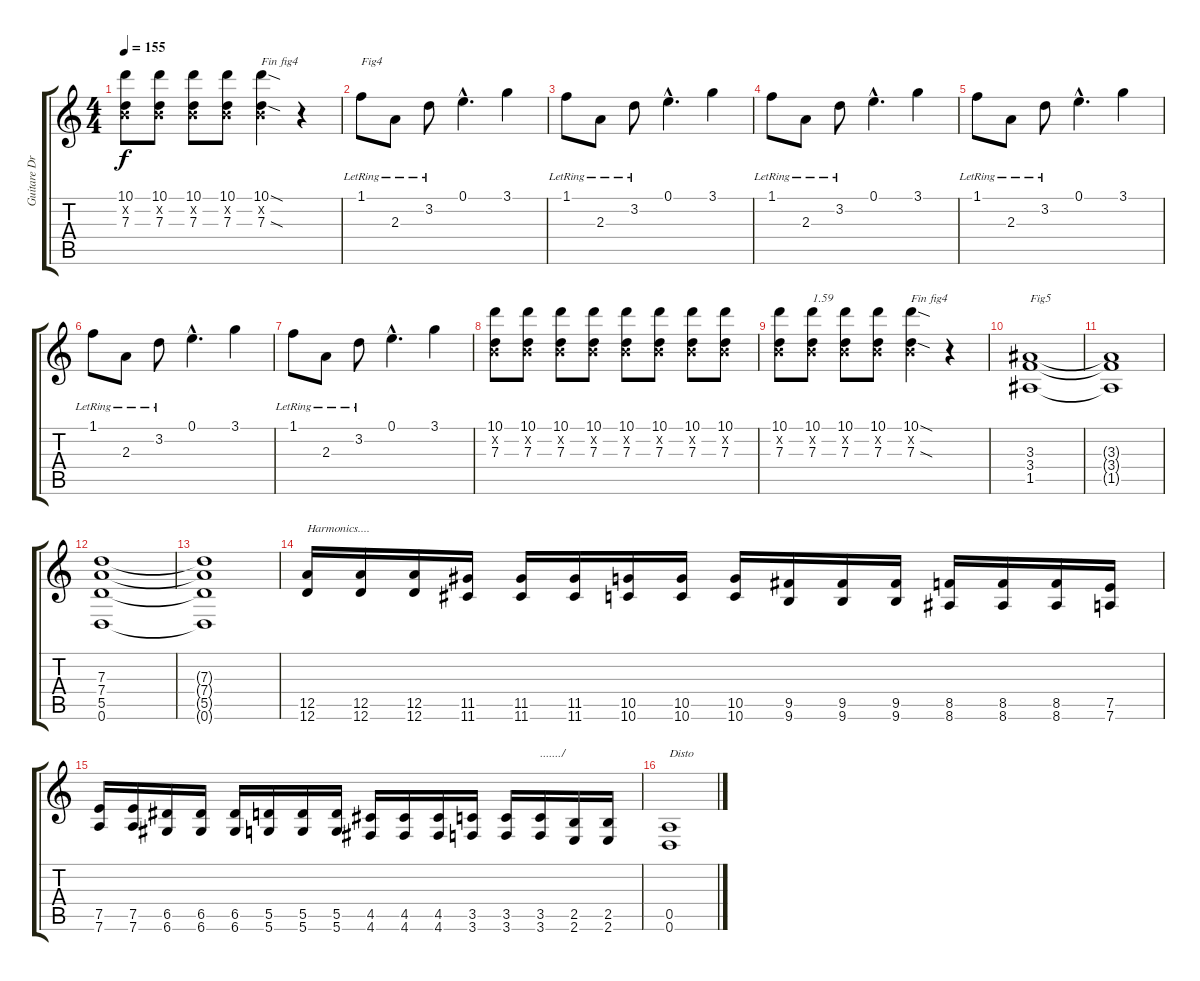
\track ("Guitare Dr-D" "Guitare Dr") {instrument overdrivenguitar}
\staff {score tabs}
\tuning (E4 B3 G3 D3 A2 D2) {hide}
\ts (4 4)
\tempo 155
\clef g2
\ks c
(10.1 0.2{x} 7.3).8{dy f} (10.1 0.2{x} 7.3).8 (10.1 0.2{x} 7.3).8 (10.1 0.2{x} 7.3).8 (10.1{sod} 0.2{x} 7.3{sod}).4{txt "Fin fig4"} r.4 |
1.1{lr}.8{txt "Fig4"} 2.3{lr}.8 3.2{lr}.8 0.1{hac}.4{d} 3.1.4 |
1.1{lr}.8 2.3{lr}.8 3.2{lr}.8 0.1{hac}.4{d} 3.1.4 |
1.1{lr}.8 2.3{lr}.8 3.2{lr}.8 0.1{hac}.4{d} 3.1.4 |
1.1{lr}.8 2.3{lr}.8 3.2{lr}.8 0.1{hac}.4{d} 3.1.4 |
1.1{lr}.8 2.3{lr}.8 3.2{lr}.8 0.1{hac}.4{d} 3.1.4 |
1.1{lr}.8 2.3{lr}.8 3.2{lr}.8 0.1{hac}.4{d} 3.1.4 |
(10.1 0.2{x} 7.3).8 (10.1 0.2{x} 7.3).8 (10.1 0.2{x} 7.3).8 (10.1 0.2{x} 7.3).8 (10.1 0.2{x} 7.3).8 (10.1 0.2{x} 7.3).8 (10.1 0.2{x} 7.3).8 (10.1 0.2{x} 7.3).8 |
(10.1 0.2{x} 7.3).8 (10.1 0.2{x} 7.3).8{txt "1.59"} (10.1 0.2{x} 7.3).8 (10.1 0.2{x} 7.3).8 (10.1{sod} 0.2{x} 7.3{sod}).4{txt "Fin fig4"} r.4 |
(3.3 3.4 1.5).1{txt "Fig5"} |
(3.3{t} 3.4{t} 1.5{t}).1 |
(7.3 7.4 5.5 0.6).1 |
(7.3{t} 7.4{t} 5.5{t} 0.6{t}).1 |
(12.5 12.6).16{txt "Harmonics...." instrument guitarharmonics} (12.5 12.6).16 (12.5 12.6).16 (11.5 11.6).16 (11.5 11.6).16 (11.5 11.6).16 (10.5 10.6).16 (10.5 10.6).16 (10.5 10.6).16 (9.5 9.6).16 (9.5 9.6).16 (9.5 9.6).16 (8.5 8.6).16 (8.5 8.6).16 (8.5 8.6).16 (7.5 7.6).16 |
(7.5 7.6).16 (7.5 7.6).16 (6.5 6.6).16 (6.5 6.6).16 (6.5 6.6).16 (5.5 5.6).16 (5.5 5.6).16 (5.5 5.6).16 (4.5 4.6).16 (4.5 4.6).16 (4.5 4.6).16 (3.5 3.6).16 (3.5 3.6).16 (3.5 3.6).16{txt "......./"} (2.5 2.6).16 (2.5 2.6).16 |
(0.5 0.6).1{txt "Disto" instrument overdrivenguitar}
